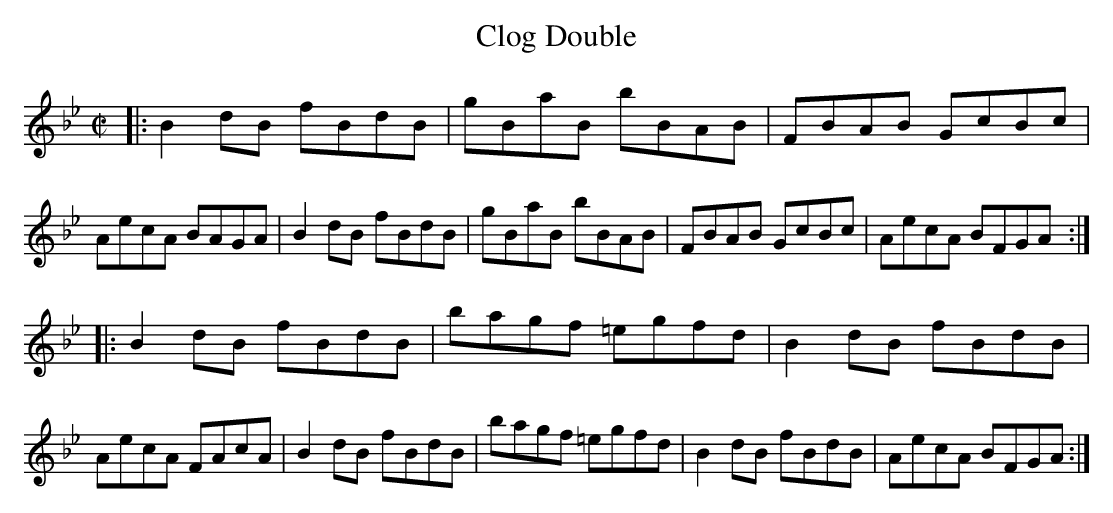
X:1
T:Clog Double
M:C|
L:1/8
K:Bb
|:B2dB fBdB|gBaB bBAB|FBAB GcBc|AecA BAGA|\
B2dB fBdB|gBaB bBAB|FBAB GcBc|AecA  BFGA:|
|:B2dB fBdB|bagf =egfd|B2dB fBdB|AecA FAcA|\
B2dB fBdB|bagf =egfd|B2dB fBdB|AecA BFGA:|
